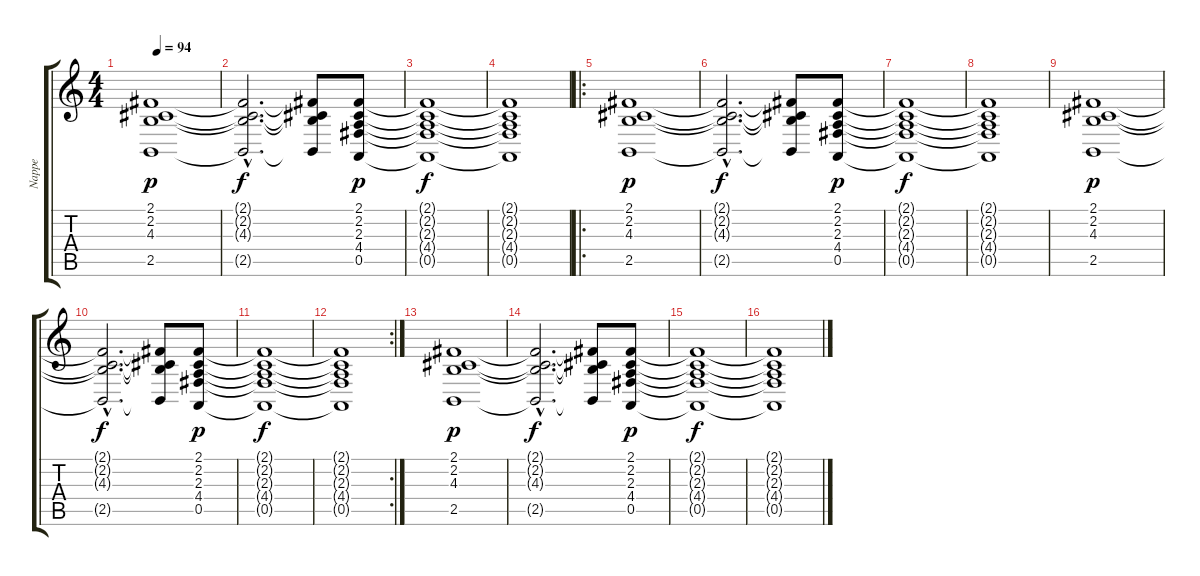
\track ("Nappe" "Nappe") {instrument pad2warm}
\staff {score tabs}
\tuning (E4 B3 G3 D3 A2 E2) {hide}
\ts (4 4)
\tempo 94
\clef g2
\ks c
(2.1 2.2 4.3 2.5).1{dy p} |
(2.1{hac t} 2.2{hac t} 4.3{hac t} 2.5{hac t}).2{d dy f} (2.1{t} 2.2{t} 4.3{t} 2.5{t}).8 (2.1 2.2 2.3 4.4 0.5).8{dy p} |
(2.1{t} 2.2{t} 2.3{t} 4.4{t} 0.5{t}).1{dy f} |
(2.1{t} 2.2{t} 2.3{t} 4.4{t} 0.5{t}).1 |
\ro
(2.1 2.2 4.3 2.5).1{dy p} |
(2.1{hac t} 2.2{hac t} 4.3{hac t} 2.5{hac t}).2{d dy f} (2.1{t} 2.2{t} 4.3{t} 2.5{t}).8 (2.1 2.2 2.3 4.4 0.5).8{dy p} |
(2.1{t} 2.2{t} 2.3{t} 4.4{t} 0.5{t}).1{dy f} |
(2.1{t} 2.2{t} 2.3{t} 4.4{t} 0.5{t}).1 |
(2.1 2.2 4.3 2.5).1{dy p} |
(2.1{hac t} 2.2{hac t} 4.3{hac t} 2.5{hac t}).2{d dy f} (2.1{t} 2.2{t} 4.3{t} 2.5{t}).8 (2.1 2.2 2.3 4.4 0.5).8{dy p} |
(2.1{t} 2.2{t} 2.3{t} 4.4{t} 0.5{t}).1{dy f} |
\rc 2
(2.1{t} 2.2{t} 2.3{t} 4.4{t} 0.5{t}).1 |
(2.1 2.2 4.3 2.5).1{dy p} |
(2.1{hac t} 2.2{hac t} 4.3{hac t} 2.5{hac t}).2{d dy f} (2.1{t} 2.2{t} 4.3{t} 2.5{t}).8 (2.1 2.2 2.3 4.4 0.5).8{dy p} |
(2.1{t} 2.2{t} 2.3{t} 4.4{t} 0.5{t}).1{dy f} |
(2.1{t} 2.2{t} 2.3{t} 4.4{t} 0.5{t}).1
